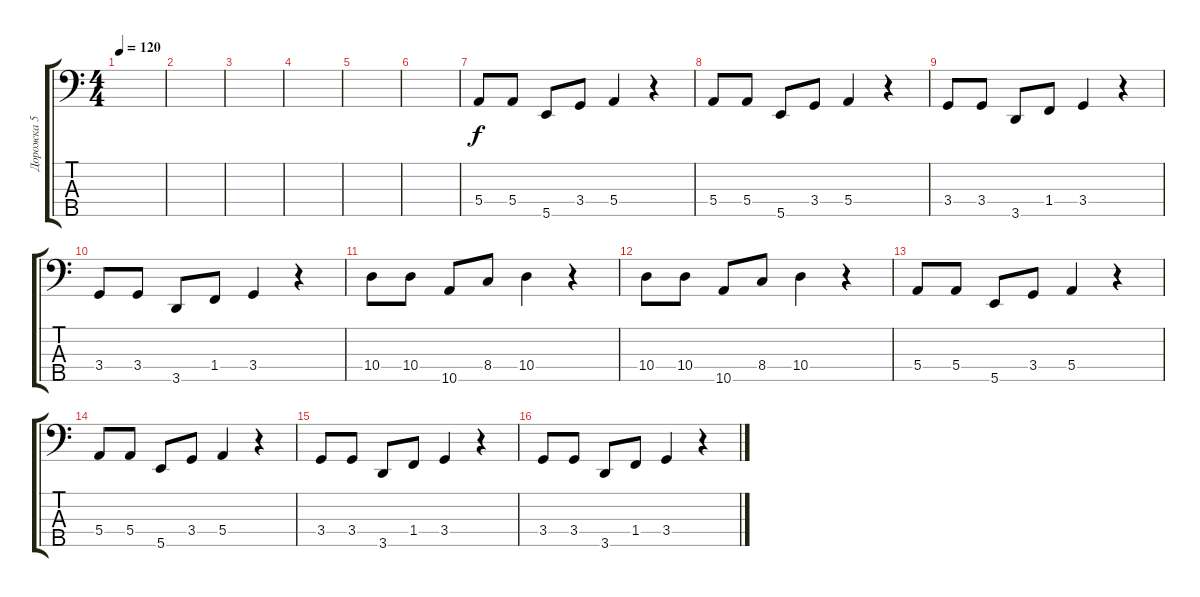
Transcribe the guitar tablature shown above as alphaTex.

\track ("Дорожка 5" "Дорожка 5") {instrument synthbass2}
\staff {score tabs}
\tuning (G2 D2 A1 E1 B0) {hide}
\ts (4 4)
\tempo 120
\clef f4
\ks c
|
|
|
|
|
|
5.4.8 5.4.8 5.5.8 3.4.8 5.4.4 r.4 |
5.4.8 5.4.8 5.5.8 3.4.8 5.4.4 r.4 |
3.4.8 3.4.8 3.5.8 1.4.8 3.4.4 r.4 |
3.4.8 3.4.8 3.5.8 1.4.8 3.4.4 r.4 |
10.4.8 10.4.8 10.5.8 8.4.8 10.4.4 r.4 |
10.4.8 10.4.8 10.5.8 8.4.8 10.4.4 r.4 |
5.4.8 5.4.8 5.5.8 3.4.8 5.4.4 r.4 |
5.4.8 5.4.8 5.5.8 3.4.8 5.4.4 r.4 |
3.4.8 3.4.8 3.5.8 1.4.8 3.4.4 r.4 |
3.4.8 3.4.8 3.5.8 1.4.8 3.4.4 r.4
